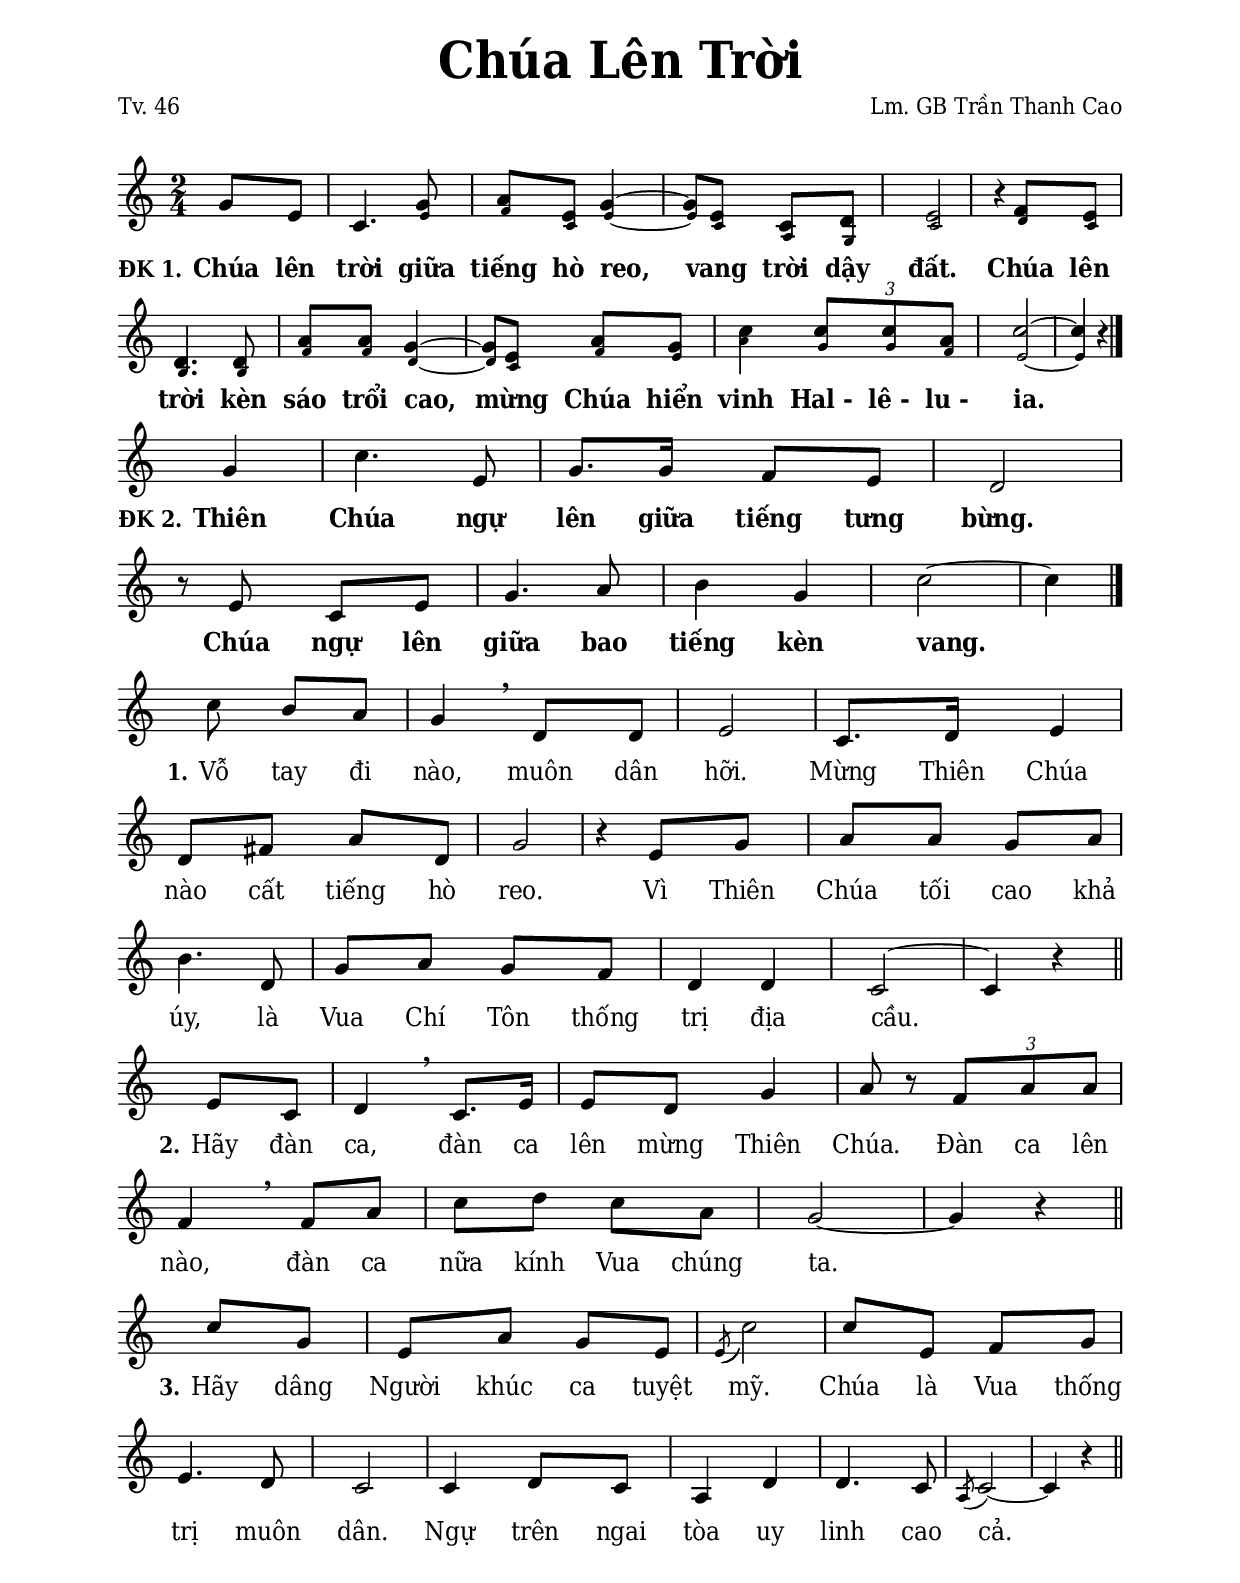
% Cài đặt chung
\version "2.22.1"
\include "english.ly"

\header {
  title = \markup { \fontsize #3 "Chúa Lên Trời" }
  poet = "Tv. 46"
  composer = "Lm. GB Trần Thanh Cao"
  arranger = " "
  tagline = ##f
}

% Nhạc điệp khúc
nhacDiepKhucSop = \relative c'' {
  \partial 4 g8 e |
  c4. g'8 |
  a e g4 ~ |
  g8 e c d |
  e2 |
  r4 f8 e |
  d4. d8 |
  a' a g4 ~ |
  g8 e a g |
  c4 \tuplet 3/2 { c8 c a } |
  c2 ~ |
  c4 r \bar "|."
}

nhacDiepKhucBas = \relative c' {
  \override NoteHead.font-size = #-2
  \skip 4
  \skip 4. e8 |
  f c e4 ~ |
  e8 c a g |
  c2 |
  r4 d8 c |
  b4. b8 |
  f' f d4 ~ |
  d8 c f e |
  a4 \tuplet 3/2 { g8 g f } |
  e2 ~ |
  e4 r
}

nhacDiepKhucKhac = \relative c'' {
  \partial 4 g4 |
  c4. e,8 |
  g8. g16 f8 e |
  d2 |
  r8 e c e |
  g4. a8 |
  b4 g |
  c2 ~ |
  c4 \bar "|."
}

% Nhạc phiên khúc
nhacPhienKhucMot = \relative c'' {
  \partial 4. c8 b a |
  g4 \breathe d8 d |
  e2 |
  c8. d16 e4 
  d8 fs a d, |
  g2 |
  r4 e8 g |
  a a g a |
  b4. d,8 |
  g a g f |
  d4 d |
  c2 \tweak extra-offset #'(0 . 3) ^~ |
  c4 r \bar "||"
}

nhacPhienKhucHai = \relative c' {
  \partial 4 e8 c |
  d4 \breathe c8. e16 |
  e8 d g4 |
  a8 r \tuplet 3/2 { f8 a a } |
  f4 \breathe f8 a |
  c d c a |
  g2 ~ |
  g4 r \bar "||"
}

nhacPhienKhucBa = \relative c'' {
  \partial 4 c8 g |
  e a g e |
  \acciaccatura e8 (c'2) |
  c8 e, f g |
  e4. d8 |
  c2 |
  c4 d8 c |
  a4 d |
  d4. c8 |
  \acciaccatura a8 c2 ~ |
  c4 r \bar "||"
}

% Lời điệp khúc
loiDiepKhuc = \lyricmode {
  \set stanza = #"ĐK 1."
  Chúa lên trời giữa tiếng hò reo, vang trời dậy đất.
  Chúa lên trời kèn sáo trổi cao, mừng Chúa hiển vinh
  "Hal -" "lê -" "lu -" ia.
}

loiDiepKhucKhac = \lyricmode {
  \set stanza = #"ĐK 2."
  Thiên Chúa ngự lên giữa tiếng tưng bừng.
  Chúa ngự lên giữa bao tiếng kèn vang.
}

% Lời phiên khúc
loiPhienKhucMot = \lyricmode {
  \set stanza = #"1."
  Vỗ tay đi nào, muôn dân hỡi.
  Mừng Thiên Chúa nào cất tiếng hò reo.
  Vì Thiên Chúa tối cao khả úy,
  là Vua Chí Tôn thống trị địa cầu.
}

loiPhienKhucHai = \lyricmode {
  \set stanza = #"2."
  Hãy đàn ca, đàn ca lên mừng Thiên Chúa.
  Đàn ca lên nào, đàn ca nữa kính Vua chúng ta.
}

loiPhienKhucBa = \lyricmode {
  \set stanza = #"3."
  Hãy dâng Người khúc ca tuyệt mỹ.
  Chúa là Vua thống trị muôn dân.
  Ngự trên ngai tòa uy linh cao cả.
}


% Dàn trang
\paper {
  #(set-paper-size "a4")
  top-margin = 15\mm
  bottom-margin = 10\mm
  left-margin = 20\mm
  right-margin = 20\mm
  indent = #0
  #(define fonts
    (make-pango-font-tree
      "Deja Vu Serif Condensed"
      "Deja Vu Serif Condensed"
      "Deja Vu Serif Condensed"
      (/ 20 20)))
  page-count = #1
  system-system-spacing = #'((basic-distance . 12)
                             (minimum-distance . 12)
                             (padding . 1))
  score-system-spacing = #'((basic-distance . 12)
                             (minimum-distance . 12)
                             (padding . 1))
}

% Thiết lập tông và nhịp
TongNhip = { \key c \major \time 2/4 }

% Đổi kích thước nốt cho bè phụ
notBePhu =
#(define-music-function (font-size music) (number? ly:music?)
   (for-some-music
     (lambda (m)
       (if (music-is-of-type? m 'rhythmic-event)
           (begin
             (set! (ly:music-property m 'tweaks)
                   (cons `(font-size . ,font-size)
                         (ly:music-property m 'tweaks)))
             #t)
           #f))
     music)
   music)

\score {
  \new ChoirStaff <<
    \new Staff = diepKhuc \with {
        \consists "Merge_rests_engraver"
        %\magnifyStaff #(magstep +1)
        printPartCombineTexts = ##f
      }
      <<
      \new Voice \TongNhip \partCombine 
        \nhacDiepKhucSop
        \notBePhu -3 { \nhacDiepKhucBas }
      \new NullVoice = nhacThamChieu \nhacDiepKhucSop
      \new Lyrics \with {
          \override VerticalAxisGroup.
            nonstaff-relatedstaff-spacing.padding = #1
          \override VerticalAxisGroup.
            nonstaff-unrelatedstaff-spacing.padding = #1
        }
        \lyricsto nhacThamChieu \loiDiepKhuc
      >>
  >>
  \layout {
    \override Lyrics.LyricText.font-series = #'bold
    %\override Lyrics.LyricText.font-size = #+2
    \override Lyrics.LyricSpace.minimum-distance = #1.5
    \override Score.BarNumber.break-visibility = ##(#f #f #f)
    \override Score.SpacingSpanner.uniform-stretching = ##t
    \override Score.SpacingSpanner packed-spacing = ##t
  }
}

\score {
  \new ChoirStaff <<
    \new Staff = phienKhuc \with {
        %\magnifyStaff #(magstep +1)
      }
      <<
      \new Voice = beSopKhac {
        \key c \major \time 2/4 \nhacDiepKhucKhac
      }
    >>
    \new Lyrics \with {
          \override VerticalAxisGroup.
            nonstaff-relatedstaff-spacing.padding = #1.2
          \override VerticalAxisGroup.
            nonstaff-unrelatedstaff-spacing.padding = #1
        }
        \lyricsto beSopKhac \loiDiepKhucKhac
  >>
  \layout {
    \override Lyrics.LyricText.font-series = #'bold
    \override Staff.TimeSignature.transparent = ##t
    %\override Lyrics.LyricText.font-size = #+2
    \override Lyrics.LyricSpace.minimum-distance = #4
    \override Score.BarNumber.break-visibility = ##(#f #f #f)
    \override Score.SpacingSpanner.uniform-stretching = ##t
  }
}

\score {
  \new ChoirStaff <<
    \new Staff = phienKhuc \with {
        %\magnifyStaff #(magstep +1)
      }
      <<
      \new Voice = beSop {
        \key c \major \time 2/4 \nhacPhienKhucMot
      }
    >>
    \new Lyrics \with {
          \override VerticalAxisGroup.
            nonstaff-relatedstaff-spacing.padding = #1.2
          \override VerticalAxisGroup.
            nonstaff-unrelatedstaff-spacing.padding = #1
        }
        \lyricsto beSop \loiPhienKhucMot
  >>
  \layout {
    \override Staff.TimeSignature.transparent = ##t
    %\override Lyrics.LyricText.font-size = #+2
    \override Lyrics.LyricSpace.minimum-distance = #4
    \override Score.BarNumber.break-visibility = ##(#f #f #f)
    \override Score.SpacingSpanner.uniform-stretching = ##t
  }
}

\score {
  \new ChoirStaff <<
    \new Staff = phienKhuc \with {
        %\magnifyStaff #(magstep +1)
      }
      <<
      \new Voice = beSop {
        \key c \major \time 2/4 \nhacPhienKhucHai
      }
    >>
    \new Lyrics \with {
          \override VerticalAxisGroup.
            nonstaff-relatedstaff-spacing.padding = #1.2
          \override VerticalAxisGroup.
            nonstaff-unrelatedstaff-spacing.padding = #1
        }
        \lyricsto beSop \loiPhienKhucHai
  >>
  \layout {
    \override Staff.TimeSignature.transparent = ##t
    %\override Lyrics.LyricText.font-size = #+2
    \override Lyrics.LyricSpace.minimum-distance = #3
    \override Score.BarNumber.break-visibility = ##(#f #f #f)
    \override Score.SpacingSpanner.uniform-stretching = ##t
  }
}

\score {
  \new ChoirStaff <<
    \new Staff = phienKhuc \with {
        %\magnifyStaff #(magstep +1)
      }
      <<
      \new Voice = beSop {
        \key c \major \time 2/4 \nhacPhienKhucBa
      }
    >>
    \new Lyrics \with {
          \override VerticalAxisGroup.
            nonstaff-relatedstaff-spacing.padding = #1.5
          \override VerticalAxisGroup.
            nonstaff-unrelatedstaff-spacing.padding = #1
        }
        \lyricsto beSop \loiPhienKhucBa
  >>
  \layout {
    \override Staff.TimeSignature.transparent = ##t
    %\override Lyrics.LyricText.font-size = #+2
    \override Lyrics.LyricSpace.minimum-distance = #3.5
    \override Score.BarNumber.break-visibility = ##(#f #f #f)
    \override Score.SpacingSpanner.uniform-stretching = ##t
  }
}
